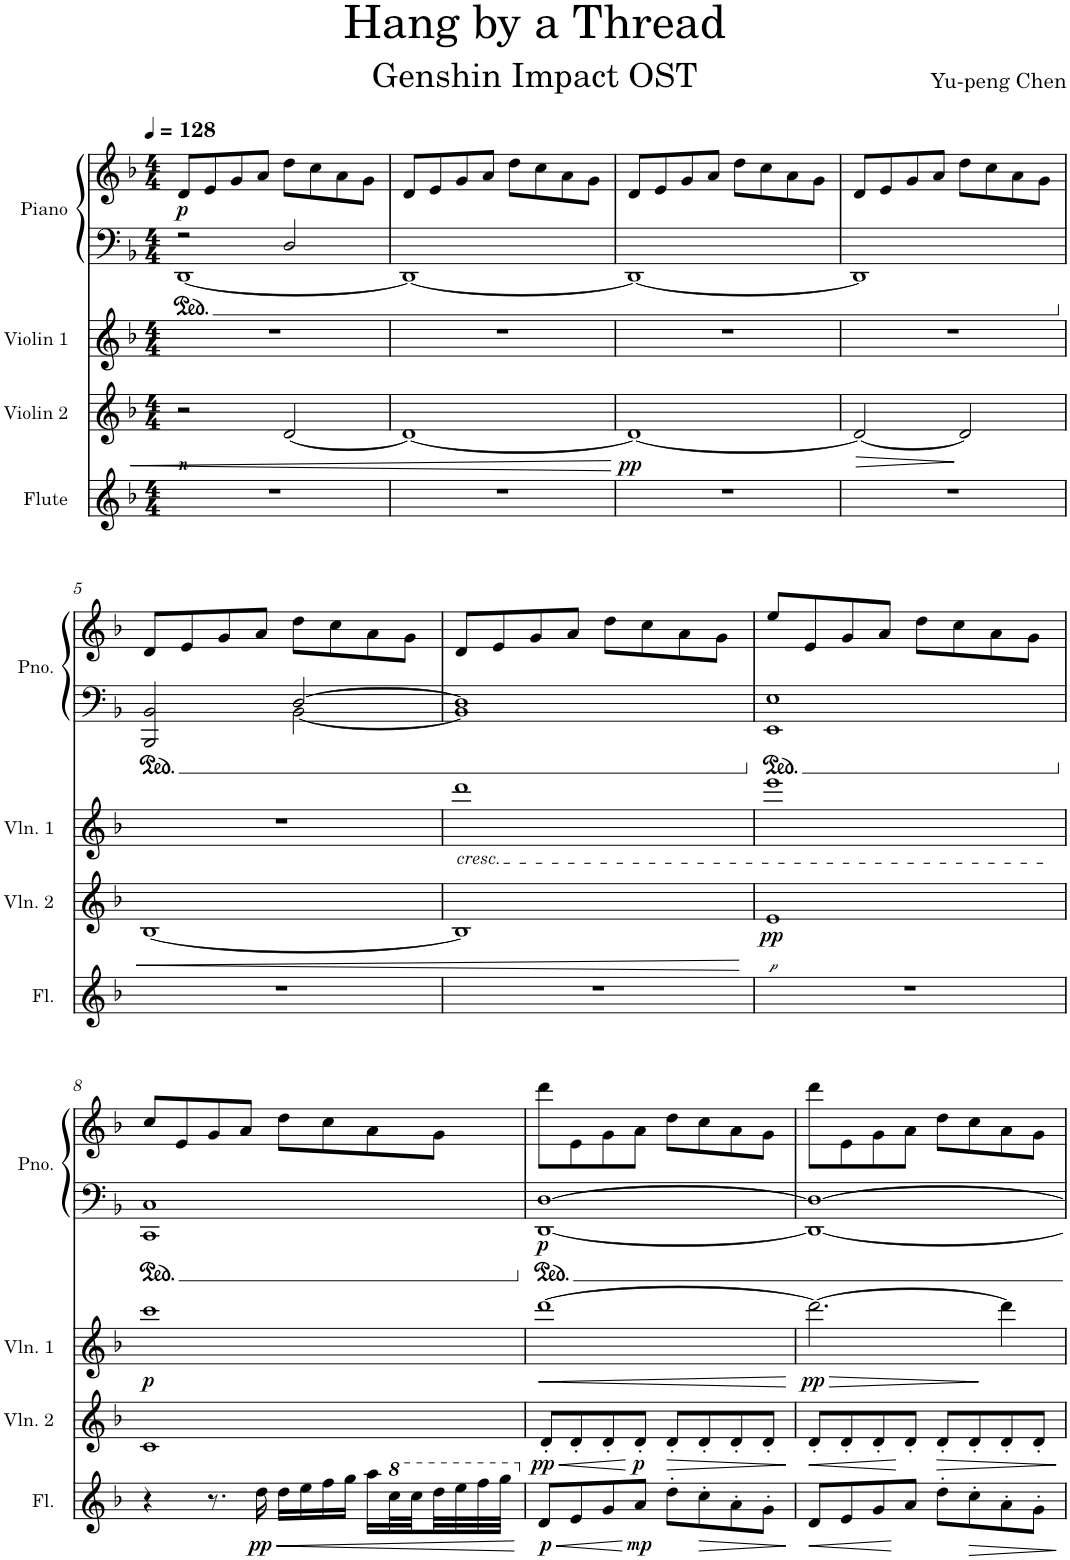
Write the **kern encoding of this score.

**kern	**dynam	**kern	**dynam	**kern	**dynam	**kern	**kern	**dynam
*part4	*part4	*part3	*part3	*part2	*part2	*part1	*part1	*part1
*staff5	*staff5	*staff4	*staff4	*staff3	*staff3	*staff2	*staff1	*staff1/2
*I"Flute	*	*I"Violin 2	*	*I"Violin 1	*	*I"Piano	*	*
*I'Fl.	*	*I'Vln. 2	*	*I'Vln. 1	*	*I'Pno.	*	*
*clefG2	*	*clefG2	*	*clefG2	*	*clefF4	*clefG2	*
*k[b-]	*	*k[b-]	*	*k[b-]	*	*k[b-]	*k[b-]	*
*M4/4	*	*M4/4	*	*M4/4	*	*M4/4	*M4/4	*
*MM128	*	*MM128	*	*MM128	*	*MM128	*MM128	*
=1	=1	=1	=1	=1	=1	=1	=1	=1
!	!	!	!LO:HP:b	!	!	!	!	!
*	*	*	*	*	*	*^	*	*
!	!	!	!LO:DY:n=1:b	!	!	!	!	!	!LO:DY:b
1r	.	2r	< other-dynamics	1r	.	2r	[<1DD	8d/L	p
.	.	.	.	.	.	.	.	8e/	.
.	.	.	.	.	.	.	.	8g/	.
.	.	.	.	.	.	.	.	8a/J	.
.	.	[2d/	.	.	.	2D/	.	8dd\L	.
.	.	.	.	.	.	.	.	8cc\	.
.	.	.	.	.	.	.	.	8a\	.
.	.	.	.	.	.	.	.	8g\J	.
*	*	*	*	*	*	*v	*v	*	*
=2	=2	=2	=2	=2	=2	=2	=2	=2
1r	.	1d_	.	1r	.	1DD_	8d/L	.
.	.	.	.	.	.	.	8e/	.
.	.	.	.	.	.	.	8g/	.
.	.	.	.	.	.	.	8a/J	.
.	.	.	.	.	.	.	8dd\L	.
.	.	.	.	.	.	.	8cc\	.
.	.	.	.	.	.	.	8a\	.
.	.	.	.	.	.	.	8g\J	.
.	.	.	[	.	.	.	.	.
=3	=3	=3	=3	=3	=3	=3	=3	=3
!	!	!	!LO:DY:b	!	!	!	!	!
1r	.	1d_	pp	1r	.	1DD_	8d/L	.
.	.	.	.	.	.	.	8e/	.
.	.	.	.	.	.	.	8g/	.
.	.	.	.	.	.	.	8a/J	.
.	.	.	.	.	.	.	8dd\L	.
.	.	.	.	.	.	.	8cc\	.
.	.	.	.	.	.	.	8a\	.
.	.	.	.	.	.	.	8g\J	.
=4	=4	=4	=4	=4	=4	=4	=4	=4
!	!	!	!LO:HP:b	!	!	!	!	!
1r	.	2d/_	>	1r	.	1DD]	8d/L	.
.	.	.	.	.	.	.	8e/	.
.	.	.	.	.	.	.	8g/	.
.	.	.	.	.	.	.	8a/J	.
.	.	2d/]	]	.	.	.	8dd\L	.
.	.	.	.	.	.	.	8cc\	.
.	.	.	.	.	.	.	8a\	.
.	.	.	.	.	.	.	8g\J	.
!!LO:LB:g=z
=5	=5	=5	=5	=5	=5	=5	=5	=5
!	!	!	!LO:HP:b	!	!	!	!	!
*	*	*	*	*	*	*^	*	*
1r	.	[1B-	<	1r	.	2BBB-/ 2BB-/	2ryy	8d/L	.
.	.	.	.	.	.	.	.	8e/	.
.	.	.	.	.	.	.	.	8g/	.
.	.	.	.	.	.	.	.	8a/J	.
.	.	.	.	.	.	[2D/	[2BB-\	8dd\L	.
.	.	.	.	.	.	.	.	8cc\	.
.	.	.	.	.	.	.	.	8a\	.
.	.	.	.	.	.	.	.	8g\J	.
=6	=6	=6	=6	=6	=6	=6	=6	=6	=6
!	!	!	!	!LO:TX:b:i:t=cresc.	!	!	!	!	!
1r	.	1B-]	.	1ddd	.	1D]	1BB-]	8d/L	.
.	.	.	.	.	.	.	.	8e/	.
.	.	.	.	.	.	.	.	8g/	.
.	.	.	.	.	.	.	.	8a/J	.
.	.	.	.	.	.	.	.	8dd\L	.
.	.	.	.	.	.	.	.	8cc\	.
.	.	.	.	.	.	.	.	8a\	.
.	.	.	.	.	.	.	.	8g\J	.
*	*	*	*	*	*	*v	*v	*	*
.	.	.	[	.	.	.	.	.
=7	=7	=7	=7	=7	=7	=7	=7	=7
*	*	*	*	*	*	*^	*	*
!	!	!	!LO:DY:b	!	!	!	!	!	!
!	!	!	!LO:DY:n=1:b	!	!	!	!	!	!
1r	.	1e	p pp	1eee	.	1E	1EE	8ee/L	.
.	.	.	.	.	.	.	.	8e/	.
.	.	.	.	.	.	.	.	8g/	.
.	.	.	.	.	.	.	.	8a/J	.
.	.	.	.	.	.	.	.	8dd\L	.
.	.	.	.	.	.	.	.	8cc\	.
.	.	.	.	.	.	.	.	8a\	.
.	.	.	.	.	.	.	.	8g\J	.
!!LO:LB:g=z
=8	=8	=8	=8	=8	=8	=8	=8	=8	=8
!	!	!	!	!	!LO:DY:b	!	!	!	!
4r	.	1c	.	1ccc	p	1C	1CC	8cc/L	.
.	.	.	.	.	.	.	.	8e/	.
8.r	.	.	.	.	.	.	.	8g/	.
.	.	.	.	.	.	.	.	8a/J	.
!	!LO:HP:b	!	!	!	!	!	!	!	!
!	!LO:DY:n=1:b	!	!	!	!	!	!	!	!
16dd\	< pp	.	.	.	.	.	.	.	.
16dd\LL	.	.	.	.	.	.	.	8dd\L	.
16ee\	.	.	.	.	.	.	.	.	.
16ff\	.	.	.	.	.	.	.	8cc\	.
16gg\JJ	.	.	.	.	.	.	.	.	.
16aa\LL	.	.	.	.	.	.	.	8a\	.
*8va	*	*	*	*	*	*	*	*	*
32ccc\L	.	.	.	.	.	.	.	.	.
32ccc\	.	.	.	.	.	.	.	.	.
32ddd\	.	.	.	.	.	.	.	8g\J	.
32eee\	.	.	.	.	.	.	.	.	.
32fff\	.	.	.	.	.	.	.	.	.
32ggg\JJJ	.	.	.	.	.	.	.	.	.
*	*	*	*	*	*	*v	*v	*	*
.	[	.	.	.	.	.	.	.
=9	=9	=9	=9	=9	=9	=9	=9	=9
*X8va	*	*	*	*	*	*	*	*
!	!LO:HP:b	!	!LO:HP:b	!	!LO:HP:b	!	!	!
!	!LO:DY:n=1:b	!	!LO:DY:n=1:b	!	!	!	!	!LO:DY:b=2
8d/L	< p	8d'/L	< pp	[1ddd	<	[1DD [1D	8ddd\L	p
8e/	.	8d'/	.	.	.	.	8e\	.
8g/	.	8d'/	.	.	.	.	8g\	.
!	!LO:DY:n=2:b	!	!LO:DY:n=2:b	!	!	!	!	!
8a/J	[ mp	8d'/J	[ p	.	.	.	8a\J	.
!	!	!	!LO:HP:b	!	!	!	!	!
8dd'\L	.	8d'/L	>	.	.	.	8dd\L	.
!	!LO:HP:b	!	!	!	!	!	!	!
8cc'\	>	8d'/	.	.	.	.	8cc\	.
8a'\	.	8d'/	.	.	.	.	8a\	.
8g'\J	.	8d'/J	.	.	.	.	8g\J	.
.	]	.	]	.	[	.	.	.
=10	=10	=10	=10	=10	=10	=10	=10	=10
!	!LO:HP:b	!	!LO:HP:b	!	!LO:HP:b	!	!	!
!	!	!	!	!	!LO:DY:n=1:b	!	!	!
8d/L	<	8d'/L	<	2.ddd\_	> pp	1DD_ 1D_	8ddd\L	.
8e/	.	8d'/	.	.	.	.	8e\	.
8g/	.	8d'/	.	.	.	.	8g\	.
8a/J	[	8d'/J	[	.	.	.	8a\J	.
!	!	!	!LO:HP:b	!	!	!	!	!
8dd'\L	.	8d'/L	>	.	.	.	8dd\L	.
!	!LO:HP:b	!	!	!	!	!	!	!
8cc'\	>	8d'/	.	.	.	.	8cc\	.
8a'\	.	8d'/	.	4ddd\]	]	.	8a\	.
8g'\J	.	8d'/J	.	.	.	.	8g\J	.
.	]	.	]	.	.	.	.	.
=	=	=	=	=	=	=	=	=
*-	*-	*-	*-	*-	*-	*-	*-	*-
